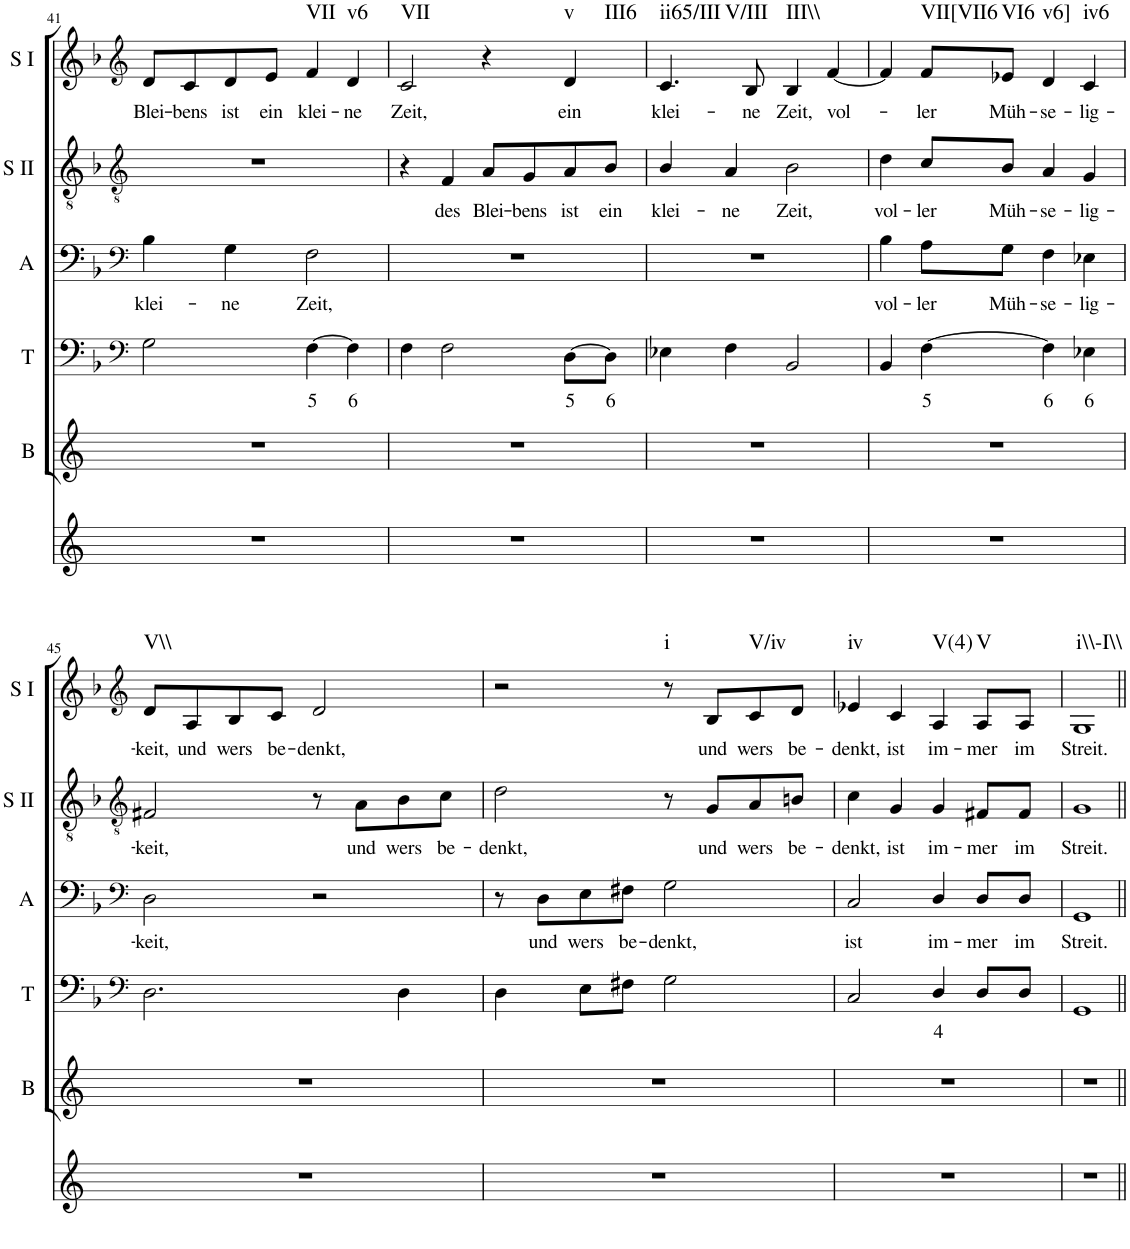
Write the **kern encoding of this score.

**kern	**kern	**kern	**text	**kern	**text	**kern	**text	**kern	**text	**harte
*part6	*part5	*part4	*part4	*part3	*part3	*part2	*part2	*part1	*part1	*part1
*staff6	*staff5	*staff4	*staff4	*staff3	*staff3	*staff2	*staff2	*staff1	*staff1	*
*I"Continuo	*I"Bass	*I"Tenor	*	*I"Alto	*	*I"Soprano II	*	*I"Soprano I	*	*
*	*I'B	*I'T	*	*I'A	*	*I'S II	*	*I'S I	*	*
!!LO:PB:g=z
*clefG2	*clefG2	*clefF4	*	*clefF4	*	*clefGv2	*	*clefG2	*	*
*k[]	*k[]	*k[b-]	*	*k[b-]	*	*k[b-]	*	*k[b-]	*	*
*M4/4	*M4/4	*M4/4	*	*M4/4	*	*M4/4	*	*M4/4	*	*
=41	=41	=41	=41	=41	=41	=41	=41	=41	=41	=41
!	!	!	!	!	!LO:LY:b	!	!	!	!LO:LY:b	!
1r	1r	2G\	.	4B-\	klei-	1r	.	8d/L	Blei-	.
!	!	!	!	!	!	!	!	!	!LO:LY:b	!
.	.	.	.	.	.	.	.	8c/	bens	.
!	!	!	!	!	!LO:LY:b	!	!	!	!LO:LY:b	!
.	.	.	.	4G\	ne	.	.	8d/	ist	.
!	!	!	!	!	!	!	!	!	!LO:LY:b	!
.	.	.	.	.	.	.	.	8e/J	ein	.
!	!	!	!LO:LY:b	!	!LO:LY:b	!	!	!	!LO:LY:b	!LO:H:kt=VII
.	.	[4F\	5	2F\	Zeit,	.	.	4f/	klei-	N
!	!	!	!LO:LY:b	!	!	!	!	!	!LO:LY:b	!LO:H:kt=v6
.	.	4F\]	6	.	.	.	.	4d/	ne	N
=42	=42	=42	=42	=42	=42	=42	=42	=42	=42	=42
!	!	!	!	!	!	!	!	!	!LO:LY:b	!LO:H:kt=VII
1r	1r	4F\	.	1r	.	4r	.	2c/	Zeit,	N
!	!	!	!	!	!	!	!LO:LY:b	!	!	!
.	.	2F\	.	.	.	4F/	des	.	.	.
!	!	!	!	!	!	!	!LO:LY:b	!	!	!
.	.	.	.	.	.	8A/L	Blei-	4r	.	.
!	!	!	!	!	!	!	!LO:LY:b	!	!	!
.	.	.	.	.	.	8G/	bens	.	.	.
!	!	!	!LO:LY:b	!	!	!	!LO:LY:b	!	!LO:LY:b	!LO:H:n=1:kt=v
!	!	!	!	!	!	!	!	!	!	!LO:H:n=2:kt=III6
.	.	[8D\L	5	.	.	8A/	ist	4d/	ein	N N
!	!	!	!LO:LY:b	!	!	!	!LO:LY:b	!	!	!
.	.	8D\J]	6	.	.	8B-/J	ein	.	.	.
=43	=43	=43	=43	=43	=43	=43	=43	=43	=43	=43
!	!	!	!	!	!	!	!LO:LY:b	!	!LO:LY:b	!LO:H:n=1:kt=ii65/III
!	!	!	!	!	!	!	!	!	!	!LO:H:n=2:kt=V/III
1r	1r	4E-X\	.	1r	.	4B-/	klei-	4.c/	klei-	N N
!	!	!	!	!	!	!	!LO:LY:b	!	!	!
.	.	4F\	.	.	.	4A/	ne	.	.	.
!	!	!	!	!	!	!	!	!	!LO:LY:b	!
.	.	.	.	.	.	.	.	8B-/	ne	.
!	!	!	!	!	!	!	!LO:LY:b	!	!LO:LY:b	!LO:H:kt=III\\
.	.	2BB-/	.	.	.	2B-\	Zeit,	4B-/	Zeit,	N
!	!	!	!	!	!	!	!	!	!LO:LY:b	!
.	.	.	.	.	.	.	.	[4f/	vol-	.
=44	=44	=44	=44	=44	=44	=44	=44	=44	=44	=44
!	!	!	!	!	!LO:LY:b	!	!LO:LY:b	!	!	!
1r	1r	4BB-/	.	4B-\	vol-	4d\	vol-	4f/]	.	.
!	!	!	!LO:LY:b	!	!LO:LY:b	!	!LO:LY:b	!	!LO:LY:b	!LO:H:kt=VII[VII6
.	.	[4F\	5	8A\L	ler	8c/L	ler	8f/L	ler	N
!	!	!	!	!	!LO:LY:b	!	!LO:LY:b	!	!LO:LY:b	!LO:H:kt=VI6
.	.	.	.	8G\J	Müh-	8B-/J	Müh-	8e-X/J	Müh-	N
!	!	!	!LO:LY:b	!	!LO:LY:b	!	!LO:LY:b	!	!LO:LY:b	!LO:H:kt=v6]
.	.	4F\]	6	4F\	se-	4A/	se-	4d/	se-	N
!	!	!	!LO:LY:b	!	!LO:LY:b	!	!LO:LY:b	!	!LO:LY:b	!LO:H:kt=iv6
.	.	4E-X\	6	4E-X\	lig-	4G/	lig-	4c/	lig-	N
!!LO:LB:g=z
=45	=45	=45	=45	=45	=45	=45	=45	=45	=45	=45
*	*	*clefF4	*	*clefF4	*	*clefGv2	*	*clefG2	*	*
!	!	!	!	!	!LO:LY:b	!	!LO:LY:b	!	!LO:LY:b	!LO:H:kt=V\\
1r	1r	2.D\	.	2D\	keit,	2F#X/	keit,	8d/L	keit,	N
!	!	!	!	!	!	!	!	!	!LO:LY:b	!
.	.	.	.	.	.	.	.	8A/	und	.
!	!	!	!	!	!	!	!	!	!LO:LY:b	!
.	.	.	.	.	.	.	.	8B-/	wers	.
!	!	!	!	!	!	!	!	!	!LO:LY:b	!
.	.	.	.	.	.	.	.	8c/J	be-	.
!	!	!	!	!	!	!	!	!	!LO:LY:b	!
.	.	.	.	2r	.	8r	.	2d/	denkt,	.
!	!	!	!	!	!	!	!LO:LY:b	!	!	!
.	.	.	.	.	.	8A\L	und	.	.	.
!	!	!	!	!	!	!	!LO:LY:b	!	!	!
.	.	4D\	.	.	.	8B-\	wers	.	.	.
!	!	!	!	!	!	!	!LO:LY:b	!	!	!
.	.	.	.	.	.	8c\J	be-	.	.	.
=46	=46	=46	=46	=46	=46	=46	=46	=46	=46	=46
!	!	!	!	!	!	!	!LO:LY:b	!	!	!
1r	1r	4D\	.	8r	.	2d\	denkt,	2r	.	.
!	!	!	!	!	!LO:LY:b	!	!	!	!	!
.	.	.	.	8D\L	und	.	.	.	.	.
!	!	!	!	!	!LO:LY:b	!	!	!	!	!
.	.	8E\L	.	8E\	wers	.	.	.	.	.
!	!	!	!	!	!LO:LY:b	!	!	!	!	!
.	.	8F#X\J	.	8F#X\J	be-	.	.	.	.	.
!	!	!	!	!	!LO:LY:b	!	!	!	!	!LO:H:kt=i
.	.	2G\	.	2G\	denkt,	8r	.	8r	.	N
!	!	!	!	!	!	!	!LO:LY:b	!	!LO:LY:b	!
.	.	.	.	.	.	8G/L	und	8B-/L	und	.
!	!	!	!	!	!	!	!LO:LY:b	!	!LO:LY:b	!LO:H:kt=V/iv
.	.	.	.	.	.	8A/	wers	8c/	wers	N
!	!	!	!	!	!	!	!LO:LY:b	!	!LO:LY:b	!
.	.	.	.	.	.	8Bn/J	be-	8d/J	be-	.
=47	=47	=47	=47	=47	=47	=47	=47	=47	=47	=47
!	!	!	!	!	!LO:LY:b	!	!LO:LY:b	!	!LO:LY:b	!LO:H:kt=iv
1r	1r	2C/	.	2C/	ist	4c\	denkt,	4e-X/	denkt,	N
!	!	!	!	!	!	!	!LO:LY:b	!	!LO:LY:b	!
.	.	.	.	.	.	4G/	ist	4c/	ist	.
!	!	!	!LO:LY:b	!	!LO:LY:b	!	!LO:LY:b	!	!LO:LY:b	!LO:H:kt=V(4)
.	.	4D/	4	4D/	im-	4G/	im-	4A/	im-	N
!	!	!	!	!	!LO:LY:b	!	!LO:LY:b	!	!LO:LY:b	!LO:H:kt=V
.	.	8D/L	.	8D/L	mer	8F#X/L	mer	8A/L	mer	N
!	!	!	!	!	!LO:LY:b	!	!LO:LY:b	!	!LO:LY:b	!
.	.	8D/J	.	8D/J	im	8F#/J	im	8A/J	im	.
=48	=48	=48	=48	=48	=48	=48	=48	=48	=48	=48
!	!	!	!	!	!LO:LY:b	!	!LO:LY:b	!	!LO:LY:b	!LO:H:kt=i\\-I\\
1r	1r	1GG	.	1GG	Streit.	1G	Streit.	1G	Streit.	N
=||	=||	=||	=||	=||	=||	=||	=||	=||	=||	=||
*-	*-	*-	*-	*-	*-	*-	*-	*-	*-	*-
